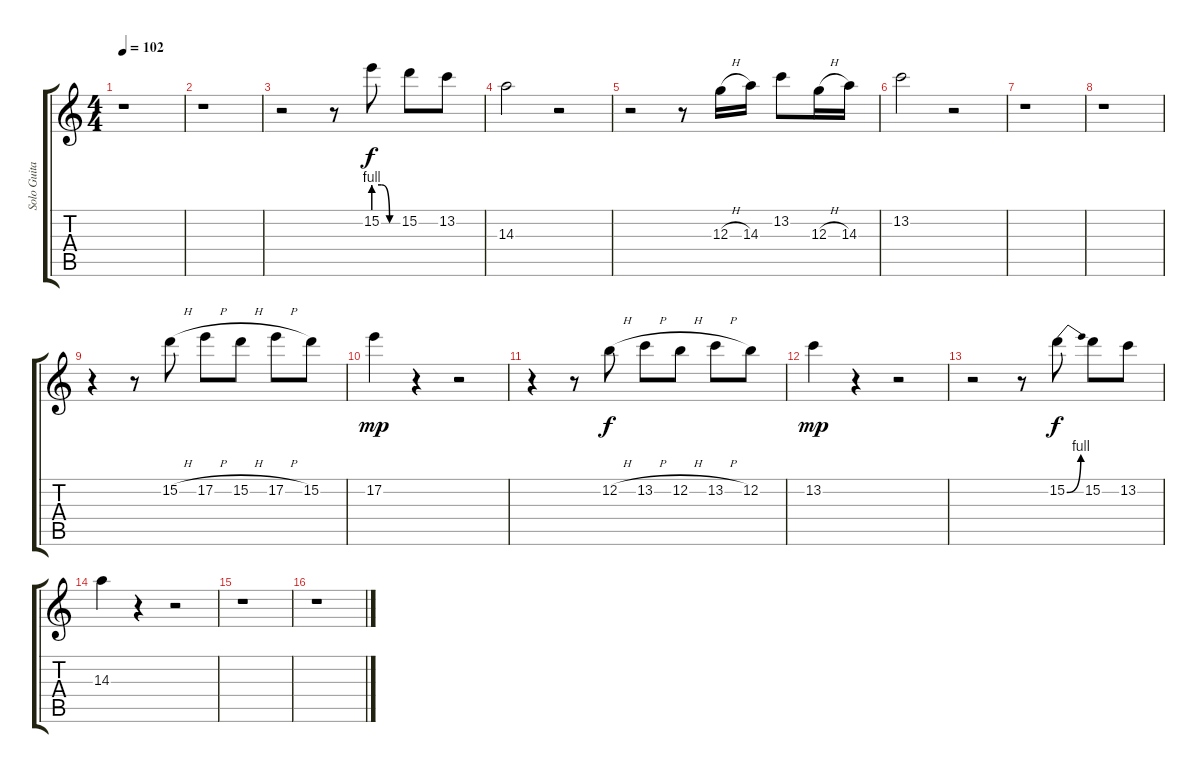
\track ("Solo Guitar (electric)" "Solo Guita") {instrument distortionguitar}
\staff {score tabs}
\tuning (E4 B3 G3 D3 A2 E2) {hide}
\ts (4 4)
\tempo 102
\clef g2
\ks c
r.1{dy f instrument distortionguitar} |
r.1 |
r.2 r.8 15.2{be (custom 0 4 20 4 40 0 60 0)}.8 15.2.8 13.2.8 |
14.3.2 r.2 |
r.2 r.8 12.3{h}.16 14.3.16 13.2.8 12.3{h}.16 14.3.16 |
13.2.2 r.2 |
r.1 |
r.1 |
r.4 r.8 15.2{h}.8 17.2{h}.8 15.2{h}.8 17.2{h}.8 15.2.8 |
17.2.4{dy mp} r.4 r.2 |
r.4 r.8 12.2{h}.8{dy f} 13.2{h}.8 12.2{h}.8 13.2{h}.8 12.2.8 |
13.2.4{dy mp} r.4 r.2 |
r.2 r.8 15.2{be (bend 0 0 60 4)}.8{dy f} 15.2.8 13.2.8 |
14.3.4 r.4 r.2 |
r.1 |
r.1
